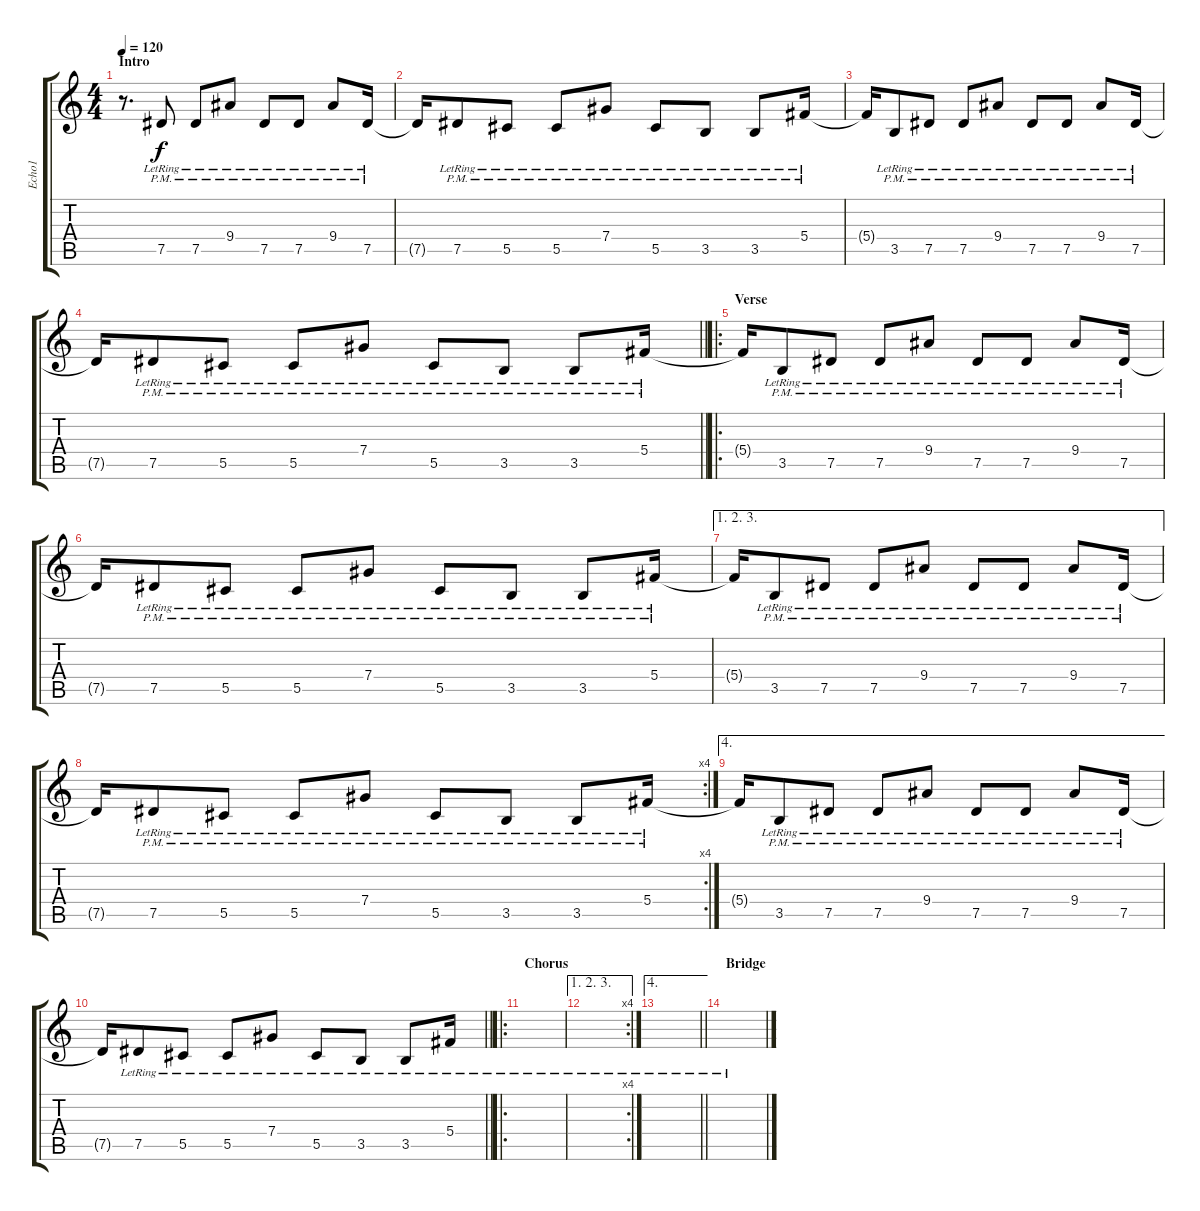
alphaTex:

\track ("Echo1" "Echo1") {instrument acousticguitarsteel}
\staff {score tabs}
\tuning (Eb4 Bb3 Gb3 Db3 Ab2 Db2) {hide}
\ts (4 4)
\section ("" "Intro")
\tempo 120
\clef g2
\ks c
r.8{d dy ff} 7.5{pm lr}.8{dy f} 7.5{pm lr}.8 9.4{pm lr}.8 7.5{pm lr}.8 7.5{pm lr}.8 9.4{pm lr}.8 7.5{pm lr}.16 |
7.5{t}.16 7.5{pm lr}.8 5.5{pm lr}.8 5.5{pm lr}.8 7.4{pm lr}.8 5.5{pm lr}.8 3.5{pm lr}.8 3.5{pm lr}.8 5.4{pm lr}.16 |
5.4{t}.16 3.5{pm lr}.8 7.5{pm lr}.8 7.5{pm lr}.8 9.4{pm lr}.8 7.5{pm lr}.8 7.5{pm lr}.8 9.4{pm lr}.8 7.5{pm lr}.16 |
\barLineRight lightlight
7.5{t}.16 7.5{pm lr}.8 5.5{pm lr}.8 5.5{pm lr}.8 7.4{pm lr}.8 5.5{pm lr}.8 3.5{pm lr}.8 3.5{pm lr}.8 5.4{pm lr}.16 |
\ro
\section ("" "Verse")
5.4{t}.16 3.5{pm lr}.8 7.5{pm lr}.8 7.5{pm lr}.8 9.4{pm lr}.8 7.5{pm lr}.8 7.5{pm lr}.8 9.4{pm lr}.8 7.5{pm lr}.16 |
7.5{t}.16 7.5{pm lr}.8 5.5{pm lr}.8 5.5{pm lr}.8 7.4{pm lr}.8 5.5{pm lr}.8 3.5{pm lr}.8 3.5{pm lr}.8 5.4{pm lr}.16 |
\ae (1 2 3)
5.4{t}.16 3.5{pm lr}.8 7.5{pm lr}.8 7.5{pm lr}.8 9.4{pm lr}.8 7.5{pm lr}.8 7.5{pm lr}.8 9.4{pm lr}.8 7.5{pm lr}.16 |
\rc 4
7.5{t}.16 7.5{pm lr}.8 5.5{pm lr}.8 5.5{pm lr}.8 7.4{pm lr}.8 5.5{pm lr}.8 3.5{pm lr}.8 3.5{pm lr}.8 5.4{pm lr}.16 |
\ae 4
5.4{t}.16 3.5{pm lr}.8 7.5{pm lr}.8 7.5{pm lr}.8 9.4{pm lr}.8 7.5{pm lr}.8 7.5{pm lr}.8 9.4{pm lr}.8 7.5{pm lr}.16 |
\barLineRight lightlight
7.5{t}.16 7.5{lr}.8 5.5{lr}.8 5.5{lr}.8 7.4{lr}.8 5.5{lr}.8 3.5{lr}.8 3.5{lr}.8 5.4{lr}.16 |
\ro
\section ("" "Chorus")
|
\ae (1 2 3)
\rc 4
|
\ae 4
\barLineRight lightlight
|
\section ("" "Bridge")
